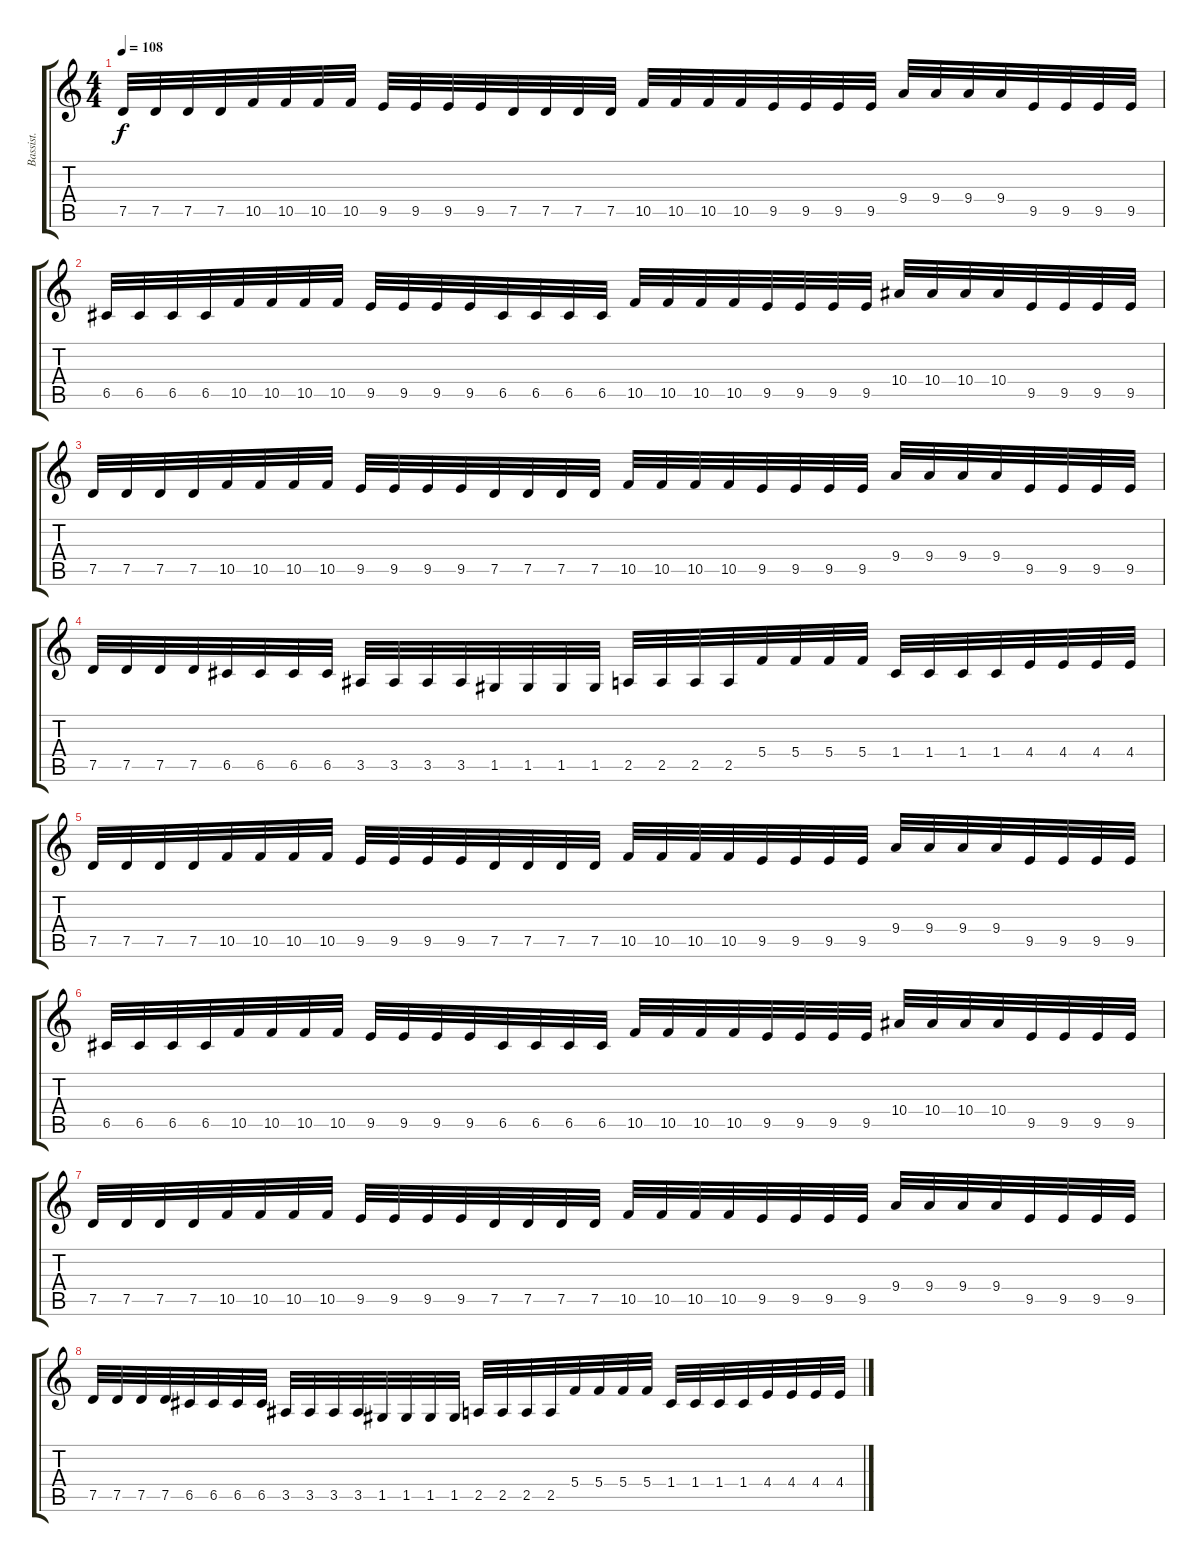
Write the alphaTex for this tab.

\track ("Bassist." "Bassist.") {instrument electricbassfinger}
\staff {score tabs}
\tuning (D4 A3 F3 C3 G2 C2) {hide}
\ts (4 4)
\tempo 108
\clef g2
\ks c
7.5.32{dy f instrument electricbassfinger} 7.5.32 7.5.32 7.5.32 10.5.32 10.5.32 10.5.32 10.5.32 9.5.32 9.5.32 9.5.32 9.5.32 7.5.32 7.5.32 7.5.32 7.5.32 10.5.32 10.5.32 10.5.32 10.5.32 9.5.32 9.5.32 9.5.32 9.5.32 9.4.32 9.4.32 9.4.32 9.4.32 9.5.32 9.5.32 9.5.32 9.5.32 |
6.5.32 6.5.32 6.5.32 6.5.32 10.5.32 10.5.32 10.5.32 10.5.32 9.5.32 9.5.32 9.5.32 9.5.32 6.5.32 6.5.32 6.5.32 6.5.32 10.5.32 10.5.32 10.5.32 10.5.32 9.5.32 9.5.32 9.5.32 9.5.32 10.4.32 10.4.32 10.4.32 10.4.32 9.5.32 9.5.32 9.5.32 9.5.32 |
7.5.32 7.5.32 7.5.32 7.5.32 10.5.32 10.5.32 10.5.32 10.5.32 9.5.32 9.5.32 9.5.32 9.5.32 7.5.32 7.5.32 7.5.32 7.5.32 10.5.32 10.5.32 10.5.32 10.5.32 9.5.32 9.5.32 9.5.32 9.5.32 9.4.32 9.4.32 9.4.32 9.4.32 9.5.32 9.5.32 9.5.32 9.5.32 |
7.5.32 7.5.32 7.5.32 7.5.32 6.5.32 6.5.32 6.5.32 6.5.32 3.5.32 3.5.32 3.5.32 3.5.32 1.5.32 1.5.32 1.5.32 1.5.32 2.5.32 2.5.32 2.5.32 2.5.32 5.4.32 5.4.32 5.4.32 5.4.32 1.4.32 1.4.32 1.4.32 1.4.32 4.4.32 4.4.32 4.4.32 4.4.32 |
7.5.32 7.5.32 7.5.32 7.5.32 10.5.32 10.5.32 10.5.32 10.5.32 9.5.32 9.5.32 9.5.32 9.5.32 7.5.32 7.5.32 7.5.32 7.5.32 10.5.32 10.5.32 10.5.32 10.5.32 9.5.32 9.5.32 9.5.32 9.5.32 9.4.32 9.4.32 9.4.32 9.4.32 9.5.32 9.5.32 9.5.32 9.5.32 |
6.5.32 6.5.32 6.5.32 6.5.32 10.5.32 10.5.32 10.5.32 10.5.32 9.5.32 9.5.32 9.5.32 9.5.32 6.5.32 6.5.32 6.5.32 6.5.32 10.5.32 10.5.32 10.5.32 10.5.32 9.5.32 9.5.32 9.5.32 9.5.32 10.4.32 10.4.32 10.4.32 10.4.32 9.5.32 9.5.32 9.5.32 9.5.32 |
7.5.32 7.5.32 7.5.32 7.5.32 10.5.32 10.5.32 10.5.32 10.5.32 9.5.32 9.5.32 9.5.32 9.5.32 7.5.32 7.5.32 7.5.32 7.5.32 10.5.32 10.5.32 10.5.32 10.5.32 9.5.32 9.5.32 9.5.32 9.5.32 9.4.32 9.4.32 9.4.32 9.4.32 9.5.32 9.5.32 9.5.32 9.5.32 |
7.5.32 7.5.32 7.5.32 7.5.32 6.5.32 6.5.32 6.5.32 6.5.32 3.5.32 3.5.32 3.5.32 3.5.32 1.5.32 1.5.32 1.5.32 1.5.32 2.5.32 2.5.32 2.5.32 2.5.32 5.4.32 5.4.32 5.4.32 5.4.32 1.4.32 1.4.32 1.4.32 1.4.32 4.4.32 4.4.32 4.4.32 4.4.32
